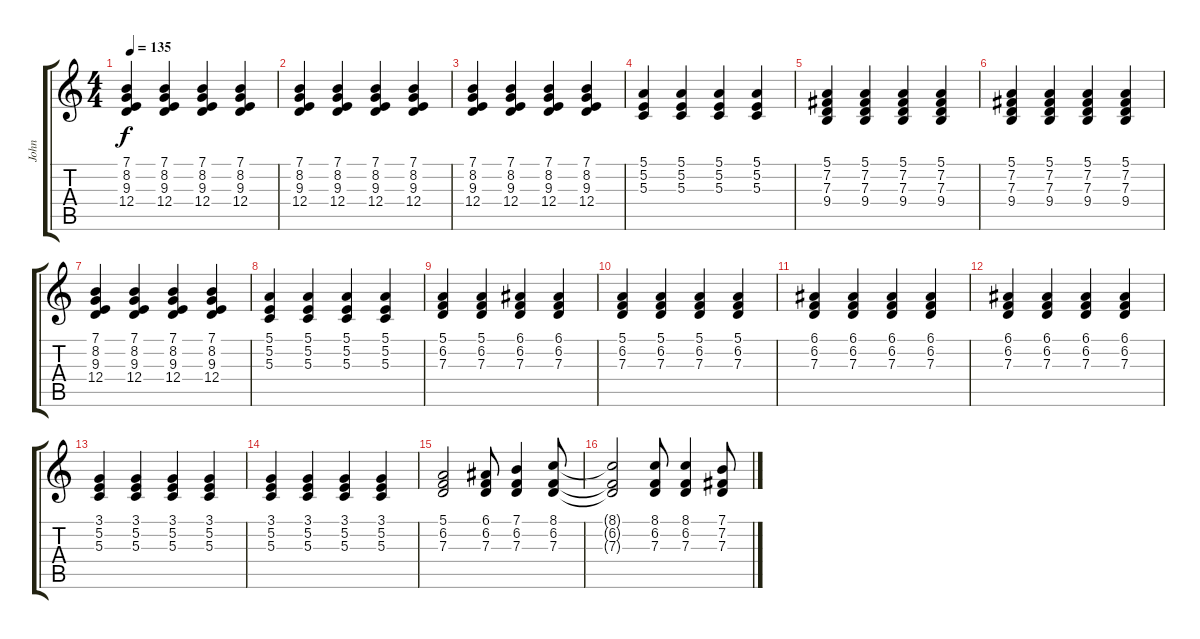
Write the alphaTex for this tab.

\track ("John" "John") {instrument acousticgrandpiano}
\staff {score tabs}
\tuning (E4 B3 G3 D3 A2 E2) {hide}
\ts (4 4)
\tempo 135
\clef g2
\ks c
(7.1 8.2 9.3 12.4).4{dy f} (7.1 8.2 9.3 12.4).4 (7.1 8.2 9.3 12.4).4 (7.1 8.2 9.3 12.4).4 |
(7.1 8.2 9.3 12.4).4 (7.1 8.2 9.3 12.4).4 (7.1 8.2 9.3 12.4).4 (7.1 8.2 9.3 12.4).4 |
(7.1 8.2 9.3 12.4).4 (7.1 8.2 9.3 12.4).4 (7.1 8.2 9.3 12.4).4 (7.1 8.2 9.3 12.4).4 |
(5.1 5.2 5.3).4 (5.1 5.2 5.3).4 (5.1 5.2 5.3).4 (5.1 5.2 5.3).4 |
(5.1 7.2 7.3 9.4).4 (5.1 7.2 7.3 9.4).4 (5.1 7.2 7.3 9.4).4 (5.1 7.2 7.3 9.4).4 |
(5.1 7.2 7.3 9.4).4 (5.1 7.2 7.3 9.4).4 (5.1 7.2 7.3 9.4).4 (5.1 7.2 7.3 9.4).4 |
(7.1 8.2 9.3 12.4).4 (7.1 8.2 9.3 12.4).4 (7.1 8.2 9.3 12.4).4 (7.1 8.2 9.3 12.4).4 |
(5.1 5.2 5.3).4 (5.1 5.2 5.3).4 (5.1 5.2 5.3).4 (5.1 5.2 5.3).4 |
(5.1 6.2 7.3).4 (5.1 6.2 7.3).4 (6.1 6.2 7.3).4 (6.1 6.2 7.3).4 |
(5.1 6.2 7.3).4 (5.1 6.2 7.3).4 (5.1 6.2 7.3).4 (5.1 6.2 7.3).4 |
(6.1 6.2 7.3).4 (6.1 6.2 7.3).4 (6.1 6.2 7.3).4 (6.1 6.2 7.3).4 |
(6.1 6.2 7.3).4 (6.1 6.2 7.3).4 (6.1 6.2 7.3).4 (6.1 6.2 7.3).4 |
(3.1 5.2 5.3).4 (3.1 5.2 5.3).4 (3.1 5.2 5.3).4 (3.1 5.2 5.3).4 |
(3.1 5.2 5.3).4 (3.1 5.2 5.3).4 (3.1 5.2 5.3).4 (3.1 5.2 5.3).4 |
(5.1 6.2 7.3).2 (6.1 6.2 7.3).8 (7.1 6.2 7.3).4 (8.1 6.2 7.3).8 |
(8.1{t} 6.2{t} 7.3{t}).2 (8.1 6.2 7.3).8 (8.1 6.2 7.3).4 (7.1 7.2 7.3).8
